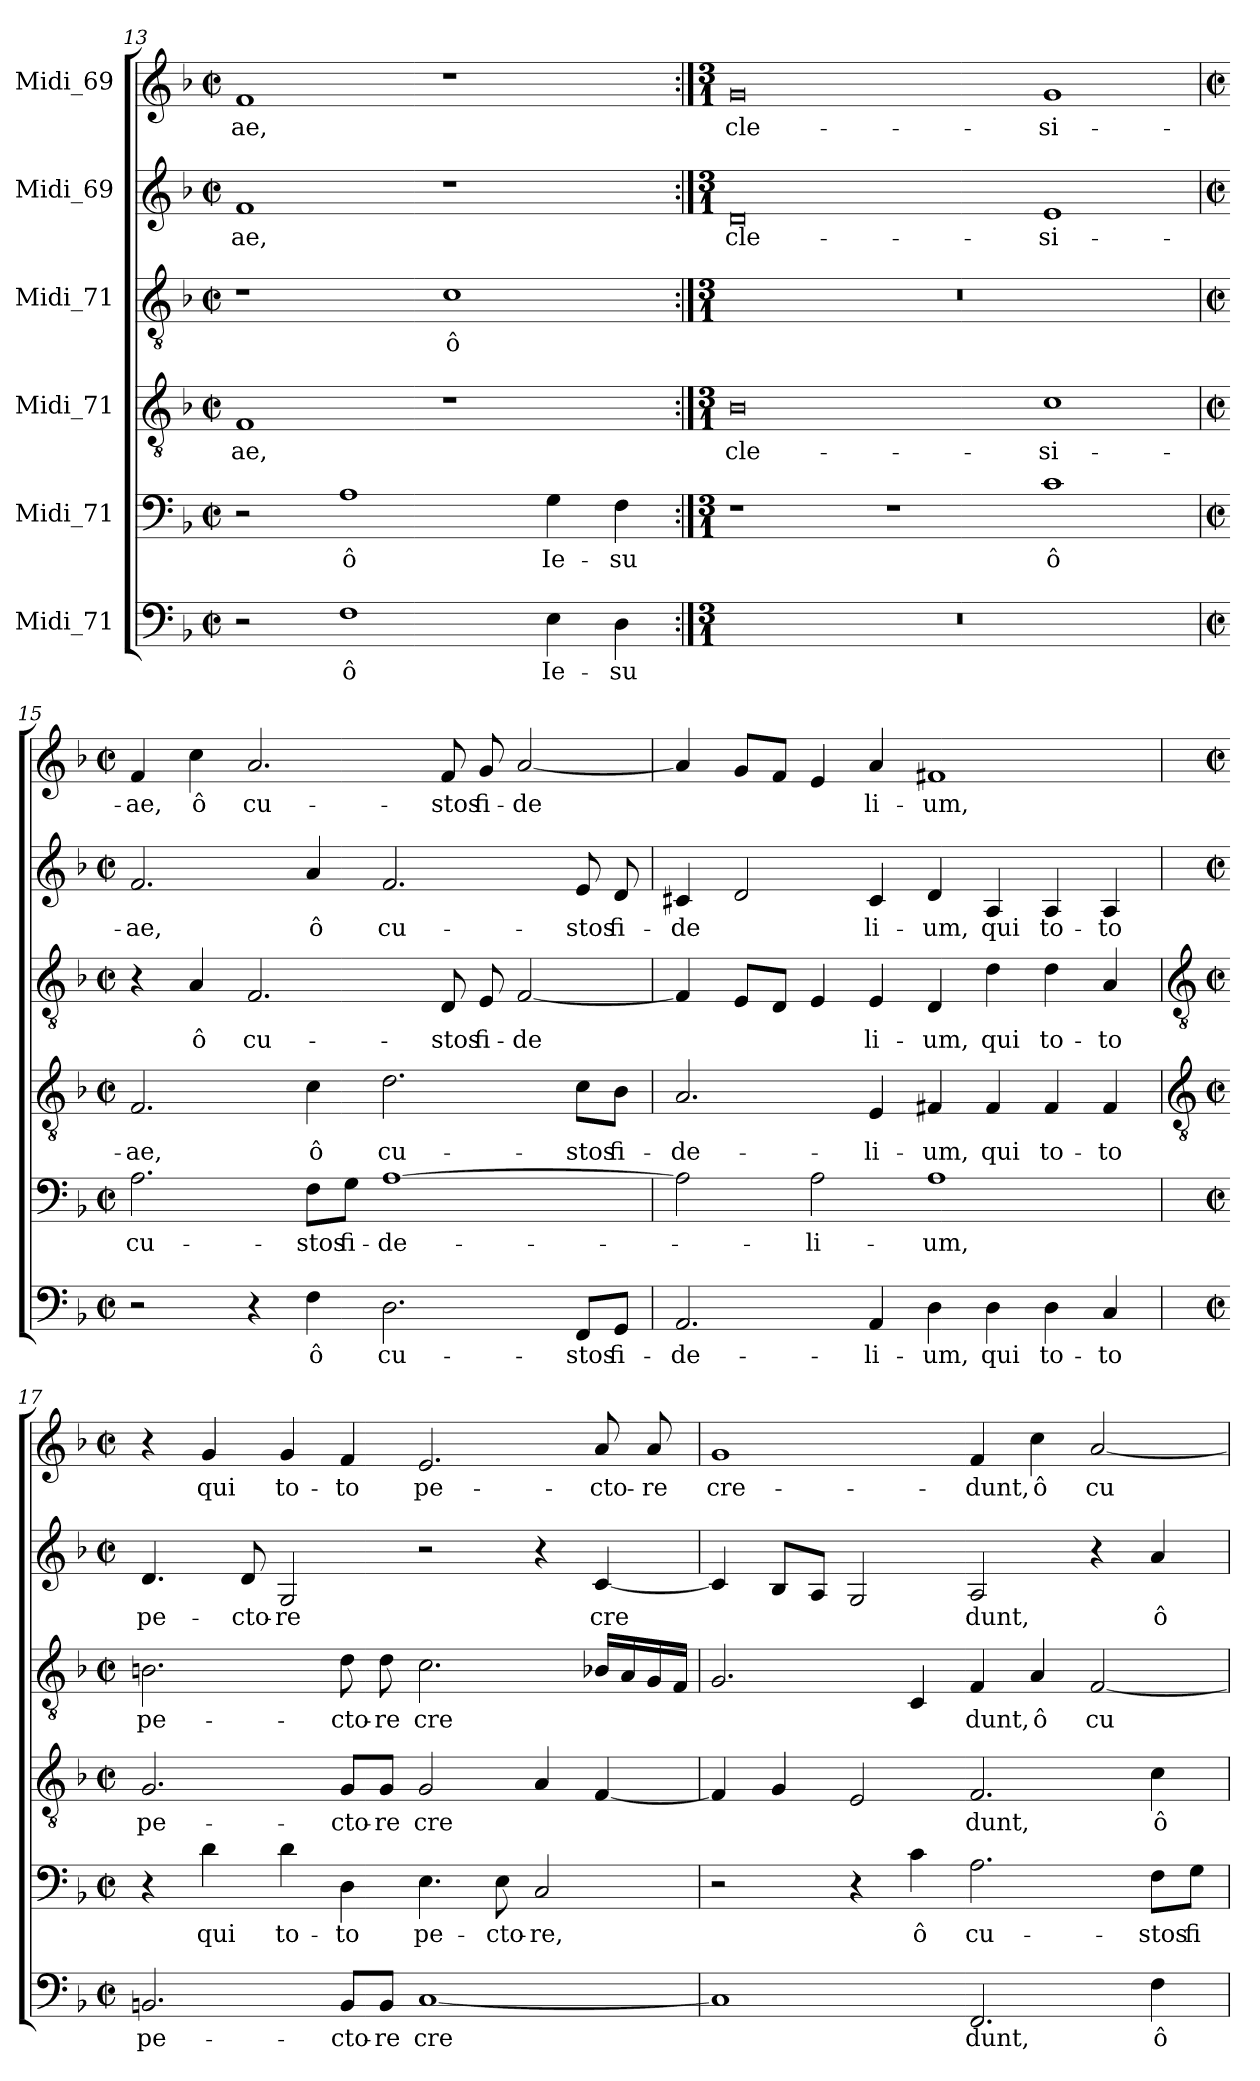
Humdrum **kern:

**kern	**text	**kern	**text	**kern	**text	**kern	**text	**kern	**text	**kern	**text
*part6	*part6	*part5	*part5	*part4	*part4	*part3	*part3	*part2	*part2	*part1	*part1
*staff6	*staff6	*staff5	*staff5	*staff4	*staff4	*staff3	*staff3	*staff2	*staff2	*staff1	*staff1
*I"Midi_71	*	*I"Midi_71	*	*I"Midi_71	*	*I"Midi_71	*	*I"Midi_69	*	*I"Midi_69	*
*clefF4	*	*clefF4	*	*clefGv2	*	*clefGv2	*	*clefG2	*	*clefG2	*
*k[b-]	*	*k[b-]	*	*k[b-]	*	*k[b-]	*	*k[b-]	*	*k[b-]	*
*F:	*	*F:	*	*F:	*	*F:	*	*F:	*	*F:	*
*M4/2	*	*M4/2	*	*M4/2	*	*M4/2	*	*M4/2	*	*M4/2	*
*met(c|)	*	*met(c|)	*	*met(c|)	*	*met(c|)	*	*met(c|)	*	*met(c|)	*
=13	=13	=13	=13	=13	=13	=13	=13	=13	=13	=13	=13
!	!	!	!	!	!LO:LY:b	!	!	!	!LO:LY:b	!	!LO:LY:b
2r	.	2r	.	1F	-ae,	1r	.	1f	-ae,	1f	-ae,
!	!LO:LY:b	!	!LO:LY:b	!	!	!	!	!	!	!	!
1F	ô	1A	ô	.	.	.	.	.	.	.	.
!	!	!	!	!	!	!	!LO:LY:b	!	!	!	!
.	.	.	.	1r	.	1c	ô	1r	.	1r	.
!	!LO:LY:b	!	!LO:LY:b	!	!	!	!	!	!	!	!
4E	Ie-	4G	Ie-	.	.	.	.	.	.	.	.
!	!LO:LY:b	!	!LO:LY:b	!	!	!	!	!	!	!	!
4D	-su	4F	-su	.	.	.	.	.	.	.	.
=14:|!	=14:|!	=14:|!	=14:|!	=14:|!	=14:|!	=14:|!	=14:|!	=14:|!	=14:|!	=14:|!	=14:|!
*M3/1	*	*M3/1	*	*M3/1	*	*M3/1	*	*M3/1	*	*M3/1	*
!	!	!	!	!	!LO:LY:b	!	!	!	!LO:LY:b	!	!LO:LY:b
0.r	.	1r	.	0B-	cle-	0.r	.	0d	cle-	0g	cle-
.	.	1r	.	.	.	.	.	.	.	.	.
!	!	!	!LO:LY:b	!	!LO:LY:b	!	!	!	!LO:LY:b	!	!LO:LY:b
.	.	1c	ô	1c	-si-	.	.	1e	-si-	1g	-si-
=15	=15	=15	=15	=15	=15	=15	=15	=15	=15	=15	=15
*M4/2	*	*M4/2	*	*M4/2	*	*M4/2	*	*M4/2	*	*M4/2	*
*met(c|)	*	*met(c|)	*	*met(c|)	*	*met(c|)	*	*met(c|)	*	*met(c|)	*
!	!	!	!LO:LY:b	!	!LO:LY:b	!	!	!	!LO:LY:b	!	!LO:LY:b
2r	.	2.A	cu-	2.F	-ae,	4r	.	2.f	-ae,	4f	-ae,
!	!	!	!	!	!	!	!LO:LY:b	!	!	!	!LO:LY:b
.	.	.	.	.	.	4A	ô	.	.	4cc	ô
!	!	!	!	!	!	!	!LO:LY:b	!	!	!	!LO:LY:b
4r	.	.	.	.	.	2.F	cu-	.	.	2.a	cu-
!	!LO:LY:b	!	!LO:LY:b	!	!LO:LY:b	!	!	!	!LO:LY:b	!	!
4F	ô	8F\L	-stos	4c	ô	.	.	4a	ô	.	.
!	!	!	!LO:LY:b	!	!	!	!	!	!	!	!
.	.	8G\J	fi-	.	.	.	.	.	.	.	.
!	!LO:LY:b	!	!LO:LY:b	!	!LO:LY:b	!	!	!	!LO:LY:b	!	!
2.D	cu-	[1A	-de-	2.d	cu-	.	.	2.f	cu-	.	.
!	!	!	!	!	!	!	!LO:LY:b	!	!	!	!LO:LY:b
.	.	.	.	.	.	8D	-stos	.	.	8f	-stos
!	!	!	!	!	!	!	!LO:LY:b	!	!	!	!LO:LY:b
.	.	.	.	.	.	8E	fi-	.	.	8g	fi-
!	!	!	!	!	!	!	!LO:LY:b	!	!	!	!LO:LY:b
.	.	.	.	.	.	[2F	-de	.	.	[2a	-de
!	!LO:LY:b	!	!	!	!LO:LY:b	!	!	!	!LO:LY:b	!	!
8FF/L	-stos	.	.	8c\L	-stos	.	.	8e	-stos	.	.
!	!LO:LY:b	!	!	!	!LO:LY:b	!	!	!	!LO:LY:b	!	!
8GG/J	fi-	.	.	8B-\J	fi-	.	.	8d	fi-	.	.
=16	=16	=16	=16	=16	=16	=16	=16	=16	=16	=16	=16
!	!LO:LY:b	!	!	!	!LO:LY:b	!	!	!	!LO:LY:b	!	!
2.AA	-de-	2A]	.	2.A	-de-	4F]	.	4c#X	-de	4a]	.
.	.	.	.	.	.	8EL	.	2d	.	8gL	.
.	.	.	.	.	.	8DJ	.	.	.	8fJ	.
!	!	!	!LO:LY:b	!	!	!	!	!	!	!	!
.	.	2A	-li-	.	.	4E	.	.	.	4e	.
!	!LO:LY:b	!	!	!	!LO:LY:b	!	!LO:LY:b	!	!LO:LY:b	!	!LO:LY:b
4AA	-li-	.	.	4E	-li-	4E	li-	4c#	li-	4a	li-
!	!LO:LY:b	!	!LO:LY:b	!	!LO:LY:b	!	!LO:LY:b	!	!LO:LY:b	!	!LO:LY:b
4D	-um,	1A	-um,	4F#X	-um,	4D	-um,	4d	-um,	1f#X	-um,
!	!LO:LY:b	!	!	!	!LO:LY:b	!	!LO:LY:b	!	!LO:LY:b	!	!
4D	qui	.	.	4F#	qui	4d	qui	4A	qui	.	.
!	!LO:LY:b	!	!	!	!LO:LY:b	!	!LO:LY:b	!	!LO:LY:b	!	!
4D	to-	.	.	4F#	to-	4d	to-	4A	to-	.	.
!	!LO:LY:b	!	!	!	!LO:LY:b	!	!LO:LY:b	!	!LO:LY:b	!	!
4C	-to	.	.	4F#	-to	4A	-to	4A	-to	.	.
!!LO:LB:g=z
=17	=17	=17	=17	=17	=17	=17	=17	=17	=17	=17	=17
*	*	*	*	*clefGv2	*	*clefGv2	*	*	*	*	*
*M4/2	*	*M4/2	*	*M4/2	*	*M4/2	*	*M4/2	*	*M4/2	*
*met(c|)	*	*met(c|)	*	*met(c|)	*	*met(c|)	*	*met(c|)	*	*met(c|)	*
!	!LO:LY:b	!	!	!	!LO:LY:b	!	!LO:LY:b	!	!LO:LY:b	!	!
2.BBn	pe-	4r	.	2.G	pe-	2.Bn	pe-	4.d	pe-	4r	.
!	!	!	!LO:LY:b	!	!	!	!	!	!	!	!LO:LY:b
.	.	4d	qui	.	.	.	.	.	.	4g	qui
!	!	!	!	!	!	!	!	!	!LO:LY:b	!	!
.	.	.	.	.	.	.	.	8d	-cto-	.	.
!	!	!	!LO:LY:b	!	!	!	!	!	!LO:LY:b	!	!LO:LY:b
.	.	4d	to-	.	.	.	.	2G	-re	4g	to-
!	!LO:LY:b	!	!LO:LY:b	!	!LO:LY:b	!	!LO:LY:b	!	!	!	!LO:LY:b
8BB/L	-cto-	4D	-to	8G/L	-cto-	8d	-cto-	.	.	4f	-to
!	!LO:LY:b	!	!	!	!LO:LY:b	!	!LO:LY:b	!	!	!	!
8BB/J	-re	.	.	8G/J	-re	8d	-re	.	.	.	.
!	!LO:LY:b	!	!LO:LY:b	!	!LO:LY:b	!	!LO:LY:b	!	!	!	!LO:LY:b
[1C	cre	4.E	pe-	2G	cre	2.c	cre	2r	.	2.e	pe-
!	!	!	!LO:LY:b	!	!	!	!	!	!	!	!
.	.	8E	-cto-	.	.	.	.	.	.	.	.
!	!	!	!LO:LY:b	!	!	!	!	!	!	!	!
.	.	2C	-re,	4A	.	.	.	4r	.	.	.
!	!	!	!	!	!	!	!	!	!LO:LY:b	!	!LO:LY:b
.	.	.	.	[4F	.	16B-XLL	.	[4c	cre	8a	-cto-
.	.	.	.	.	.	16A	.	.	.	.	.
!	!	!	!	!	!	!	!	!	!	!	!LO:LY:b
.	.	.	.	.	.	16G	.	.	.	8a	-re
.	.	.	.	.	.	16FJJ	.	.	.	.	.
=18	=18	=18	=18	=18	=18	=18	=18	=18	=18	=18	=18
!	!	!	!	!	!	!	!	!	!	!	!LO:LY:b
1C]	.	2r	.	4F]	.	2.G	.	4c]	.	1g	cre-
.	.	.	.	4G	.	.	.	8B-L	.	.	.
.	.	.	.	.	.	.	.	8AJ	.	.	.
.	.	4r	.	2E	.	.	.	2G	.	.	.
!	!	!	!LO:LY:b	!	!	!	!	!	!	!	!
.	.	4c	ô	.	.	4C	.	.	.	.	.
!	!LO:LY:b	!	!LO:LY:b	!	!LO:LY:b	!	!LO:LY:b	!	!LO:LY:b	!	!LO:LY:b
2.FF	dunt,	2.A	cu-	2.F	dunt,	4F	dunt,	2A	dunt,	4f	-dunt,
!	!	!	!	!	!	!	!LO:LY:b	!	!	!	!LO:LY:b
.	.	.	.	.	.	4A	ô	.	.	4cc	ô
!	!	!	!	!	!	!	!LO:LY:b	!	!	!	!LO:LY:b
.	.	.	.	.	.	[2F	cu	4r	.	[2a	cu
!	!LO:LY:b	!	!LO:LY:b	!	!LO:LY:b	!	!	!	!LO:LY:b	!	!
4F	ô	8F\L	-stos	4c	ô	.	.	4a	ô	.	.
!	!	!	!LO:LY:b	!	!	!	!	!	!	!	!
.	.	8G\J	fi-	.	.	.	.	.	.	.	.
=	=	=	=	=	=	=	=	=	=	=	=
*-	*-	*-	*-	*-	*-	*-	*-	*-	*-	*-	*-
